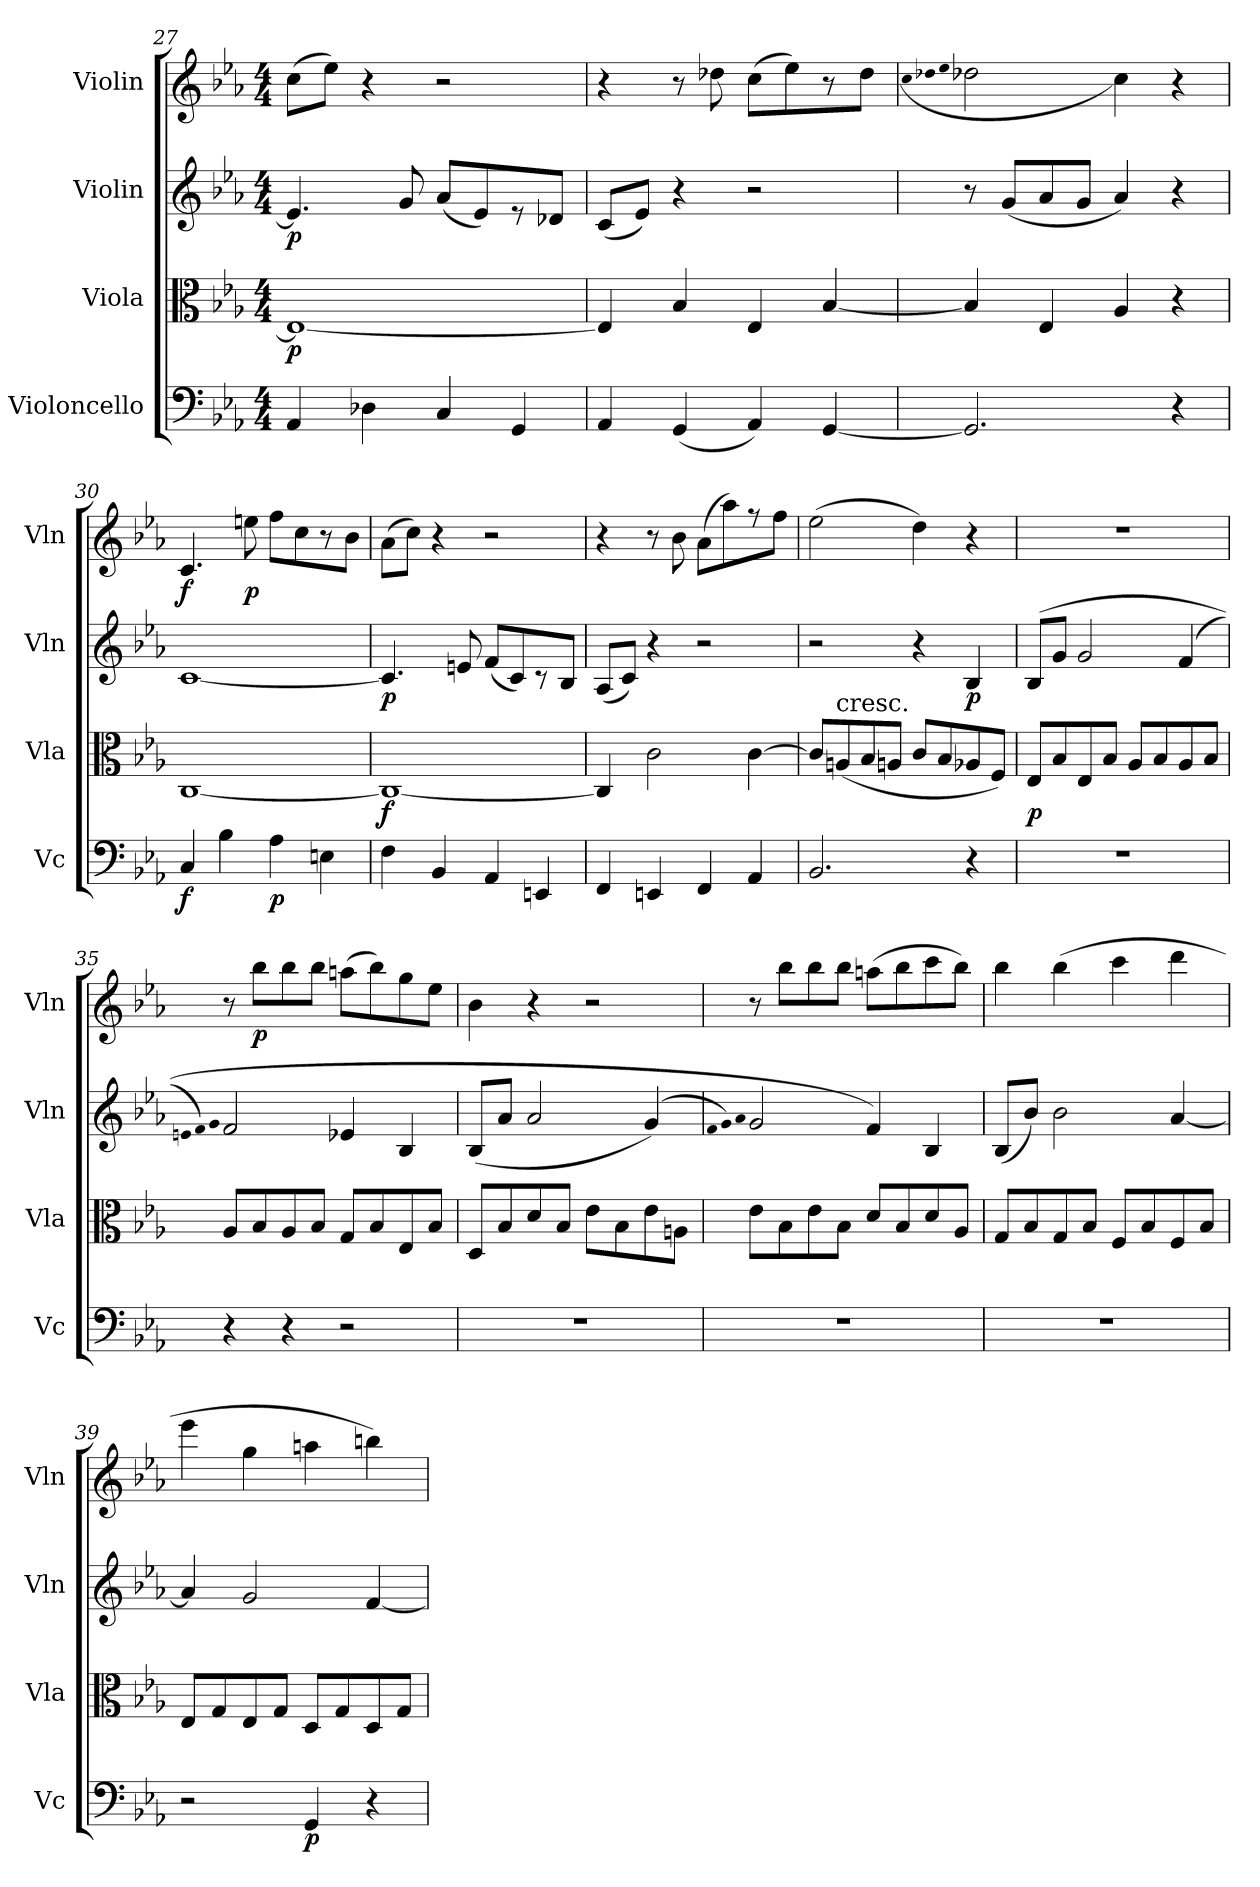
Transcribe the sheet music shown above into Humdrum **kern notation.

**kern	**dynam	**kern	**dynam	**kern	**dynam	**kern	**dynam
*part4	*part4	*part3	*part3	*part2	*part2	*part1	*part1
*staff4	*staff4	*staff3	*staff3	*staff2	*staff2	*staff1	*staff1
*I"Violoncello	*	*I"Viola	*	*I"Violin	*	*I"Violin	*
*I'Vc	*	*I'Vla	*	*I'Vln	*	*I'Vln	*
*clefF4	*	*clefC3	*	*clefG2	*	*clefG2	*
*k[b-e-a-]	*	*k[b-e-a-]	*	*k[b-e-a-]	*	*k[b-e-a-]	*
*c:	*	*c:	*	*c:	*	*c:	*
*M4/4	*	*M4/4	*	*M4/4	*	*M4/4	*
=27	=27	=27	=27	=27	=27	=27	=27
4AA-/	.	1E-_	p	4.e-/]	p	(8cc\L	.
.	.	.	.	.	.	8ee-\J)	.
4D-X\	.	.	.	.	.	4r	.
.	.	.	.	8g/	.	.	.
4C/	.	.	.	(8a-/L	.	2r	.
.	.	.	.	8e-/)	.	.	.
4GG/	.	.	.	8r	.	.	.
.	.	.	.	8d-X/J	.	.	.
=28	=28	=28	=28	=28	=28	=28	=28
4AA-/	.	4E-/]	.	(8c/L	.	4r	.
.	.	.	.	8e-/J)	.	.	.
(4GG/	.	4B-/	.	4r	.	8r	.
.	.	.	.	.	.	8dd-X\	.
4AA-/)	.	4E-/	.	2r	.	(8cc\L	.
.	.	.	.	.	.	8ee-\)	.
[4GG/	.	[4B-/	.	.	.	8r	.
.	.	.	.	.	.	8dd-\J	.
=29	=29	=29	=29	=29	=29	=29	=29
.	.	.	.	.	.	(qcc	.
.	.	.	.	.	.	qdd-X	.
.	.	.	.	.	.	qee-	.
2.GG/]	.	4B-/]	.	8r	.	2dd-X\	.
.	.	.	.	(8g/L	.	.	.
.	.	4E-/	.	8a-/	.	.	.
.	.	.	.	8g/J	.	.	.
.	.	4A-/	.	4a-/)	.	4cc\)	.
4r	.	4r	.	4r	.	4r	.
=30	=30	=30	=30	=30	=30	=30	=30
4C/	f	[1C	.	[1c	.	4.c/	f
4B-\	.	.	.	.	.	.	.
.	.	.	.	.	.	8een\	p
4A-\	p	.	.	.	.	8ff\L	.
.	.	.	.	.	.	8cc\	.
4En\	.	.	.	.	.	8r	.
.	.	.	.	.	.	8b-\J	.
=31	=31	=31	=31	=31	=31	=31	=31
4F\	.	1C_	f	4.c/]	p	(8a-\L	.
.	.	.	.	.	.	8cc\J)	.
4BB-/	.	.	.	.	.	4r	.
.	.	.	.	8en/	.	.	.
4AA-/	.	.	.	(8f/L	.	2r	.
.	.	.	.	8c/)	.	.	.
4EEn/	.	.	.	8r	.	.	.
.	.	.	.	8B-/J	.	.	.
=32	=32	=32	=32	=32	=32	=32	=32
4FF/	.	4C/]	.	(8A-/L	.	4r	.
.	.	.	.	8c/J)	.	.	.
4EEn/	.	2c\	.	4r	.	8r	.
.	.	.	.	.	.	8b-\	.
4FF/	.	.	.	2r	.	(8a-\L	.
.	.	.	.	.	.	8aa-\)	.
4AA-/	.	[4c\	.	.	.	8r	.
.	.	.	.	.	.	8ff\J	.
=33	=33	=33	=33	=33	=33	=33	=33
2.BB-/	.	8c/L]	.	2r	.	(2ee-\	.
!	!	!LO:TX:t=cresc.	!	!	!	!	!
.	.	(8An/	.	.	.	.	.
.	.	8B-/	.	.	.	.	.
.	.	8An/J	.	.	.	.	.
.	.	8c/L	.	4r	.	4dd\)	.
.	.	8B-/	.	.	.	.	.
4r	.	8A-X/	.	4B-/	p	4r	.
.	.	8F/J)	.	.	.	.	.
=34	=34	=34	=34	=34	=34	=34	=34
1r	.	8E-/L	p	(8B-/L	.	1r	.
.	.	8B-/	.	8g/J	.	.	.
.	.	8E-/	.	2g/	.	.	.
.	.	8B-/J	.	.	.	.	.
.	.	8A-/L	.	.	.	.	.
.	.	8B-/	.	.	.	.	.
.	.	8A-/	.	(4f/	.	.	.
.	.	8B-/J	.	.	.	.	.
=35	=35	=35	=35	=35	=35	=35	=35
.	.	.	.	qen	.	.	.
.	.	.	.	qf)	.	.	.
.	.	.	.	qg	.	.	.
4r	.	8A-/L	.	2f/	.	8r	.
.	.	8B-/	.	.	.	8bb-\L	p
4r	.	8A-/	.	.	.	8bb-\	.
.	.	8B-/J	.	.	.	8bb-\J	.
2r	.	8G/L	.	4e-X/	.	(8aan\L	.
.	.	8B-/	.	.	.	8bb-\)	.
.	.	8E-/	.	4B-/	.	8gg\	.
.	.	8B-/J	.	.	.	8ee-\J	.
=36	=36	=36	=36	=36	=36	=36	=36
1r	.	8D/L	.	(8B-/L	.	4b-\	.
.	.	8B-/	.	8a-/J	.	.	.
.	.	8d/	.	2a-/	.	4r	.
.	.	8B-/J	.	.	.	.	.
.	.	8e-\L	.	.	.	2r	.
.	.	8B-\	.	.	.	.	.
.	.	8e-\	.	(4g/)	.	.	.
.	.	8An\J	.	.	.	.	.
=37	=37	=37	=37	=37	=37	=37	=37
.	.	.	.	qf	.	.	.
.	.	.	.	qg)	.	.	.
.	.	.	.	qa-	.	.	.
1r	.	8e-\L	.	2g/	.	8r	.
.	.	8B-\	.	.	.	8bb-\L	.
.	.	8e-\	.	.	.	8bb-\	.
.	.	8B-\J	.	.	.	8bb-\J	.
.	.	8d/L	.	4f/)	.	(8aan\L	.
.	.	8B-/	.	.	.	8bb-\	.
.	.	8d/	.	4B-/	.	8ccc\	.
.	.	8A-/J	.	.	.	8bb-\J)	.
=38	=38	=38	=38	=38	=38	=38	=38
1r	.	8G/L	.	(8B-/L	.	4bb-\	.
.	.	8B-/	.	8b-/J)	.	.	.
.	.	8G/	.	2b-\	.	(4bb-\	.
.	.	8B-/J	.	.	.	.	.
.	.	8F/L	.	.	.	4ccc\	.
.	.	8B-/	.	.	.	.	.
.	.	8F/	.	[4a-/	.	4ddd\	.
.	.	8B-/J	.	.	.	.	.
=39	=39	=39	=39	=39	=39	=39	=39
2r	.	8E-/L	.	4a-/]	.	4eee-\	.
.	.	8G/	.	.	.	.	.
.	.	8E-/	.	2g/	.	4gg\	.
.	.	8G/J	.	.	.	.	.
4GG/	p	8D/L	.	.	.	4aan\	.
.	.	8G/	.	.	.	.	.
4r	.	8D/	.	[4f/	.	4bbn\)	.
.	.	8G/J	.	.	.	.	.
=	=	=	=	=	=	=	=
*-	*-	*-	*-	*-	*-	*-	*-
